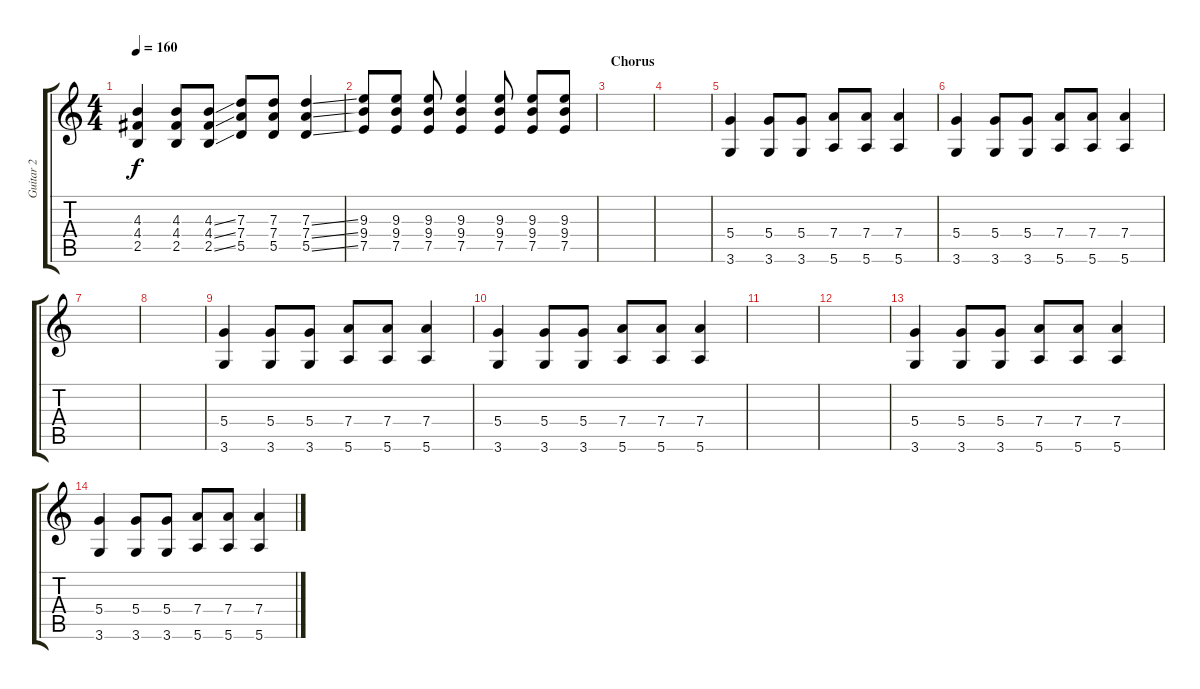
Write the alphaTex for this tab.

\track ("Guitar 2" "Guitar 2") {instrument overdrivenguitar}
\staff {score tabs}
\tuning (E4 B3 G3 D3 A2 E2) {hide}
\ts (4 4)
\tempo 160
\clef g2
\ks c
(4.3 4.4 2.5).4{dy f} (4.3 4.4 2.5).8 (4.3{ss} 4.4{ss} 2.5{ss}).8 (7.3 7.4 5.5).8 (7.3 7.4 5.5).8 (7.3{ss} 7.4{ss} 5.5{ss}).4 |
(9.3 9.4 7.5).8 (9.3 9.4 7.5).8 (9.3 9.4 7.5).8 (9.3 9.4 7.5).4 (9.3 9.4 7.5).8 (9.3 9.4 7.5).8 (9.3 9.4 7.5).8 |
\section ("" "Chorus")
|
|
(5.4 3.6).4 (5.4 3.6).8 (5.4 3.6).8 (7.4 5.6).8 (7.4 5.6).8 (7.4 5.6).4 |
(5.4 3.6).4 (5.4 3.6).8 (5.4 3.6).8 (7.4 5.6).8 (7.4 5.6).8 (7.4 5.6).4 |
|
|
(5.4 3.6).4 (5.4 3.6).8 (5.4 3.6).8 (7.4 5.6).8 (7.4 5.6).8 (7.4 5.6).4 |
(5.4 3.6).4 (5.4 3.6).8 (5.4 3.6).8 (7.4 5.6).8 (7.4 5.6).8 (7.4 5.6).4 |
|
|
(5.4 3.6).4 (5.4 3.6).8 (5.4 3.6).8 (7.4 5.6).8 (7.4 5.6).8 (7.4 5.6).4 |
(5.4 3.6).4 (5.4 3.6).8 (5.4 3.6).8 (7.4 5.6).8 (7.4 5.6).8 (7.4 5.6).4
